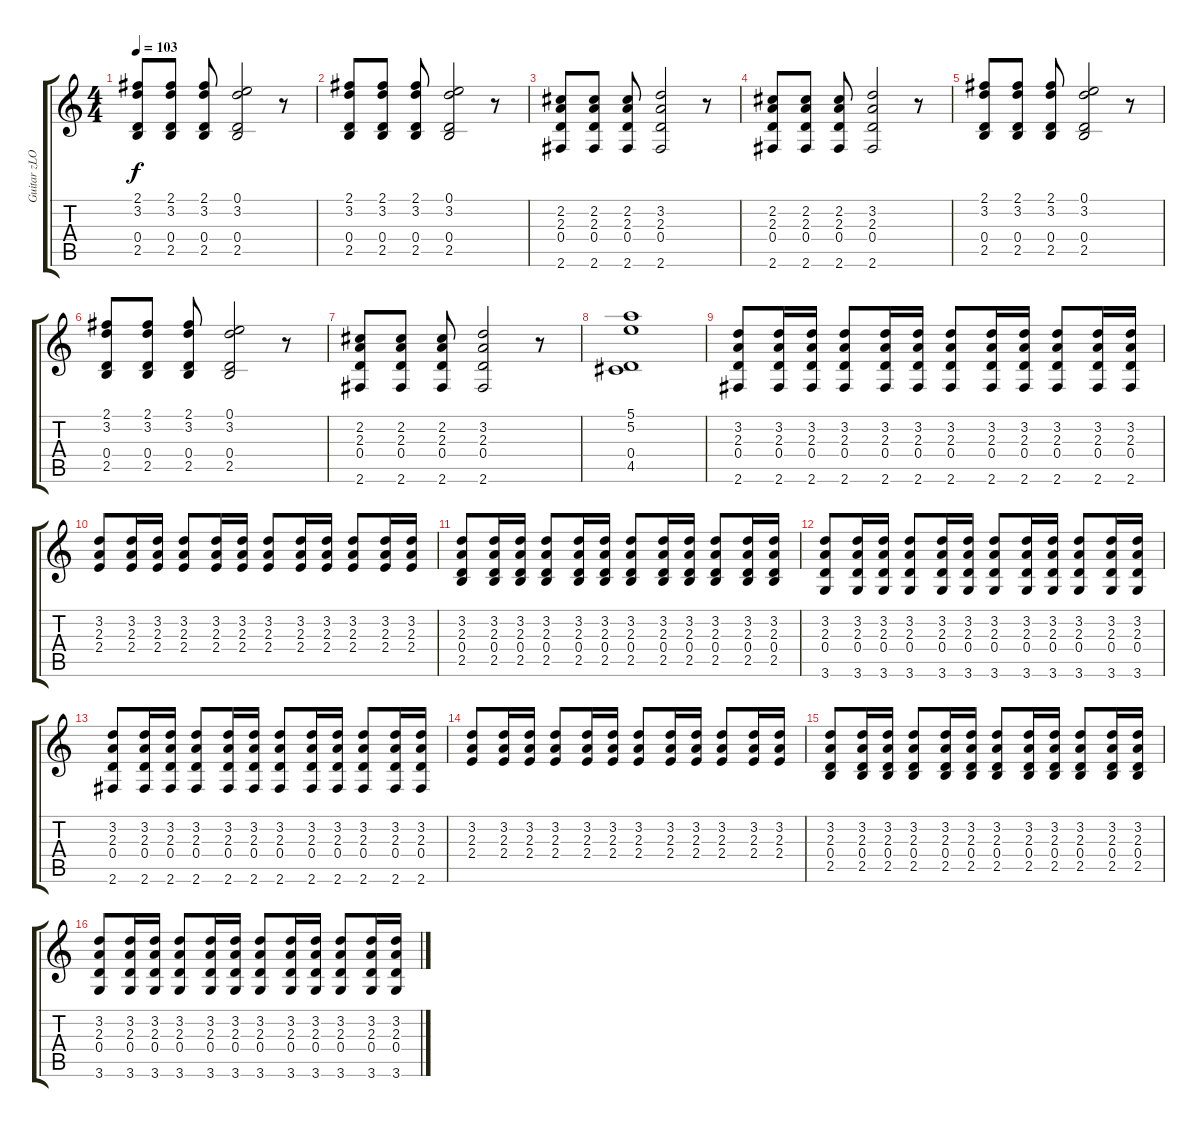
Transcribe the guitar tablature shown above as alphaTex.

\track ("Guitar zLOB" "Guitar zLO") {instrument acousticguitarsteel}
\staff {score tabs}
\tuning (E4 B3 G3 D3 A2 E2) {hide}
\ts (4 4)
\tempo 103
\clef g2
\ks c
(2.1 3.2 0.4 2.5).8{dy f} (2.1 3.2 0.4 2.5).8 (2.1 3.2 0.4 2.5).8 (0.1 3.2 0.4 2.5).2 r.8 |
(2.1 3.2 0.4 2.5).8 (2.1 3.2 0.4 2.5).8 (2.1 3.2 0.4 2.5).8 (0.1 3.2 0.4 2.5).2 r.8 |
(2.2 2.3 0.4 2.6).8 (2.2 2.3 0.4 2.6).8 (2.2 2.3 0.4 2.6).8 (3.2 2.3 0.4 2.6).2 r.8 |
(2.2 2.3 0.4 2.6).8 (2.2 2.3 0.4 2.6).8 (2.2 2.3 0.4 2.6).8 (3.2 2.3 0.4 2.6).2 r.8 |
(2.1 3.2 0.4 2.5).8 (2.1 3.2 0.4 2.5).8 (2.1 3.2 0.4 2.5).8 (0.1 3.2 0.4 2.5).2 r.8 |
(2.1 3.2 0.4 2.5).8 (2.1 3.2 0.4 2.5).8 (2.1 3.2 0.4 2.5).8 (0.1 3.2 0.4 2.5).2 r.8 |
(2.2 2.3 0.4 2.6).8 (2.2 2.3 0.4 2.6).8 (2.2 2.3 0.4 2.6).8 (3.2 2.3 0.4 2.6).2 r.8 |
(5.1 5.2 0.4 4.5).1 |
(3.2 2.3 0.4 2.6).8 (3.2 2.3 0.4 2.6).16 (3.2 2.3 0.4 2.6).16 (3.2 2.3 0.4 2.6).8 (3.2 2.3 0.4 2.6).16 (3.2 2.3 0.4 2.6).16 (3.2 2.3 0.4 2.6).8 (3.2 2.3 0.4 2.6).16 (3.2 2.3 0.4 2.6).16 (3.2 2.3 0.4 2.6).8 (3.2 2.3 0.4 2.6).16 (3.2 2.3 0.4 2.6).16 |
(3.2 2.3 2.4).8 (3.2 2.3 2.4).16 (3.2 2.3 2.4).16 (3.2 2.3 2.4).8 (3.2 2.3 2.4).16 (3.2 2.3 2.4).16 (3.2 2.3 2.4).8 (3.2 2.3 2.4).16 (3.2 2.3 2.4).16 (3.2 2.3 2.4).8 (3.2 2.3 2.4).16 (3.2 2.3 2.4).16 |
(3.2 2.3 0.4 2.5).8 (3.2 2.3 0.4 2.5).16 (3.2 2.3 0.4 2.5).16 (3.2 2.3 0.4 2.5).8 (3.2 2.3 0.4 2.5).16 (3.2 2.3 0.4 2.5).16 (3.2 2.3 0.4 2.5).8 (3.2 2.3 0.4 2.5).16 (3.2 2.3 0.4 2.5).16 (3.2 2.3 0.4 2.5).8 (3.2 2.3 0.4 2.5).16 (3.2 2.3 0.4 2.5).16 |
(3.2 2.3 0.4 3.6).8 (3.2 2.3 0.4 3.6).16 (3.2 2.3 0.4 3.6).16 (3.2 2.3 0.4 3.6).8 (3.2 2.3 0.4 3.6).16 (3.2 2.3 0.4 3.6).16 (3.2 2.3 0.4 3.6).8 (3.2 2.3 0.4 3.6).16 (3.2 2.3 0.4 3.6).16 (3.2 2.3 0.4 3.6).8 (3.2 2.3 0.4 3.6).16 (3.2 2.3 0.4 3.6).16 |
(3.2 2.3 0.4 2.6).8 (3.2 2.3 0.4 2.6).16 (3.2 2.3 0.4 2.6).16 (3.2 2.3 0.4 2.6).8 (3.2 2.3 0.4 2.6).16 (3.2 2.3 0.4 2.6).16 (3.2 2.3 0.4 2.6).8 (3.2 2.3 0.4 2.6).16 (3.2 2.3 0.4 2.6).16 (3.2 2.3 0.4 2.6).8 (3.2 2.3 0.4 2.6).16 (3.2 2.3 0.4 2.6).16 |
(3.2 2.3 2.4).8 (3.2 2.3 2.4).16 (3.2 2.3 2.4).16 (3.2 2.3 2.4).8 (3.2 2.3 2.4).16 (3.2 2.3 2.4).16 (3.2 2.3 2.4).8 (3.2 2.3 2.4).16 (3.2 2.3 2.4).16 (3.2 2.3 2.4).8 (3.2 2.3 2.4).16 (3.2 2.3 2.4).16 |
(3.2 2.3 0.4 2.5).8 (3.2 2.3 0.4 2.5).16 (3.2 2.3 0.4 2.5).16 (3.2 2.3 0.4 2.5).8 (3.2 2.3 0.4 2.5).16 (3.2 2.3 0.4 2.5).16 (3.2 2.3 0.4 2.5).8 (3.2 2.3 0.4 2.5).16 (3.2 2.3 0.4 2.5).16 (3.2 2.3 0.4 2.5).8 (3.2 2.3 0.4 2.5).16 (3.2 2.3 0.4 2.5).16 |
(3.2 2.3 0.4 3.6).8 (3.2 2.3 0.4 3.6).16 (3.2 2.3 0.4 3.6).16 (3.2 2.3 0.4 3.6).8 (3.2 2.3 0.4 3.6).16 (3.2 2.3 0.4 3.6).16 (3.2 2.3 0.4 3.6).8 (3.2 2.3 0.4 3.6).16 (3.2 2.3 0.4 3.6).16 (3.2 2.3 0.4 3.6).8 (3.2 2.3 0.4 3.6).16 (3.2 2.3 0.4 3.6).16
